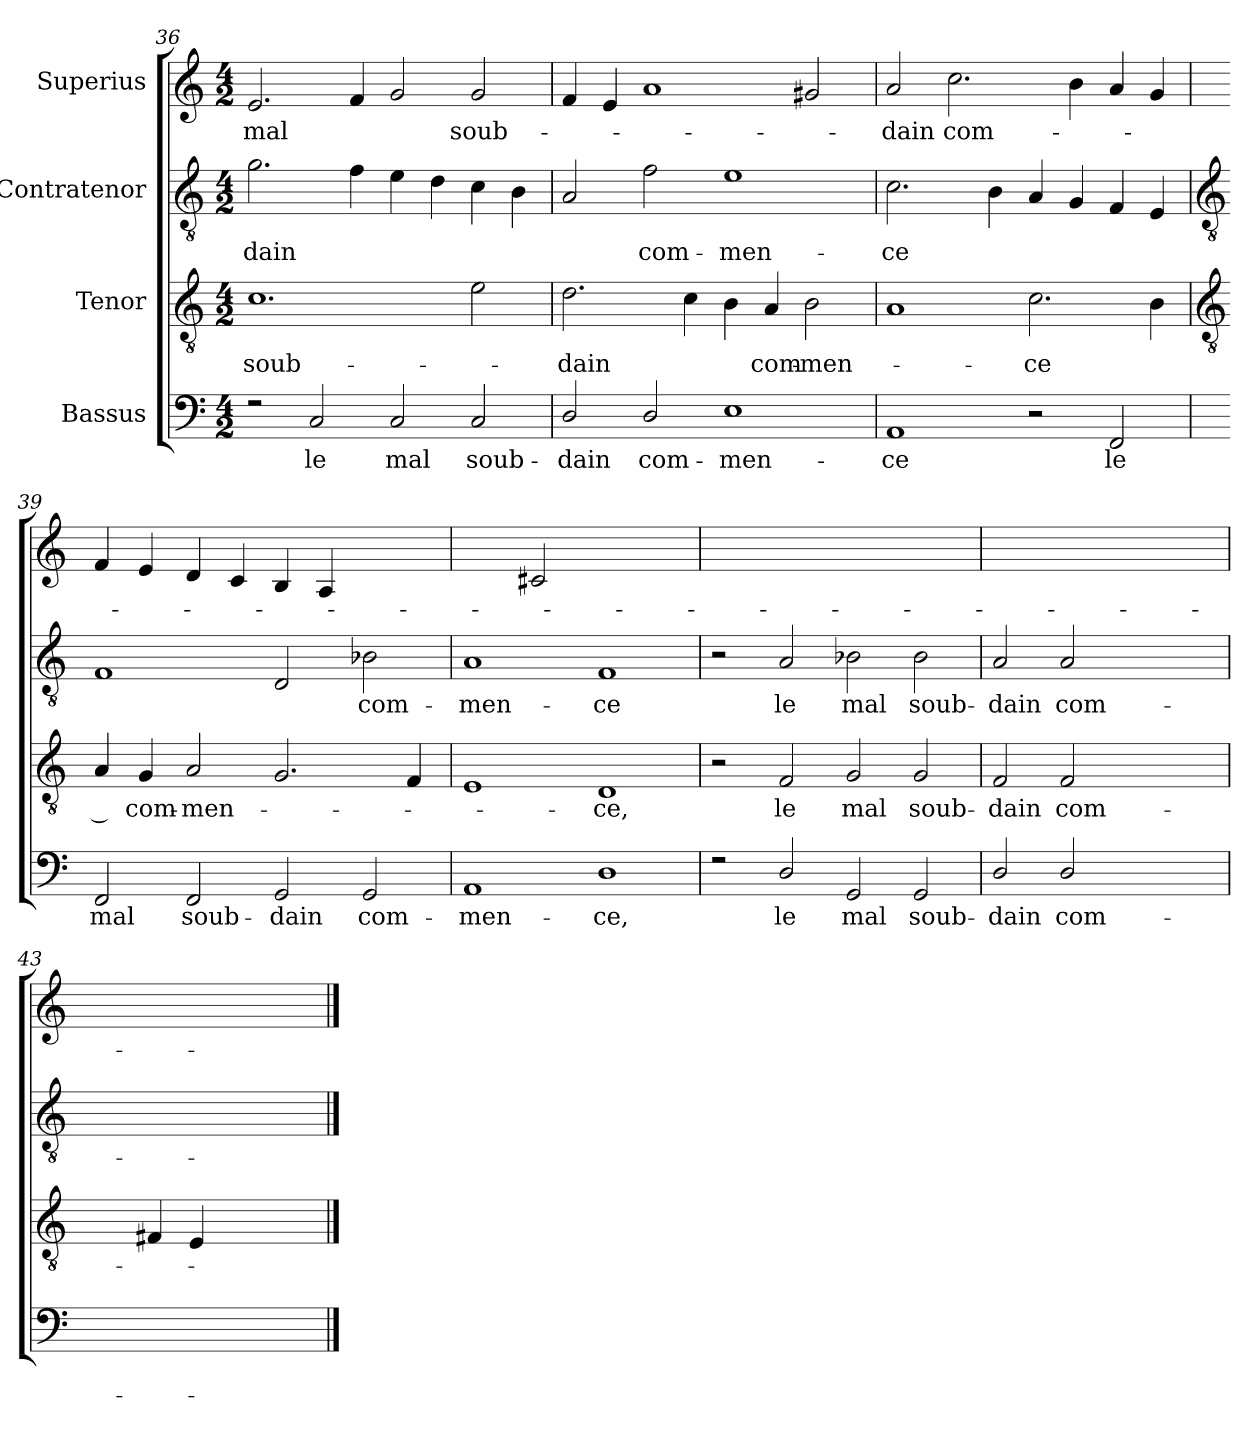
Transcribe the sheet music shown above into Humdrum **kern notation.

**kern	**text	**kern	**text	**kern	**text	**kern	**text
*part4	*part4	*part3	*part3	*part2	*part2	*part1	*part1
*staff4	*staff4	*staff3	*staff3	*staff2	*staff2	*staff1	*staff1
*I"Bassus	*	*I"Tenor	*	*I"Contratenor	*	*I"Superius	*
*clefF4	*	*clefGv2	*	*clefGv2	*	*clefG2	*
*k[]	*	*k[]	*	*k[]	*	*k[]	*
*C:	*	*C:	*	*C:	*	*C:	*
*M4/2	*	*M4/2	*	*M4/2	*	*M4/2	*
=36	=36	=36	=36	=36	=36	=36	=36
*^	*	*	*	*	*	*	*
!	!	!	!	!LO:LY:b	!	!LO:LY:b	!	!LO:LY:b
2r	0ryy	.	1.c	soub-	2.g	-dain	2.e	mal
!	!	!LO:LY:b	!	!	!	!	!	!
2C	.	le	.	.	.	.	.	.
.	.	.	.	.	4f	.	4f	.
!	!	!LO:LY:b	!	!	!	!	!	!
2C	.	mal	.	.	4e	.	2g	.
.	.	.	.	.	4d	.	.	.
!	!	!LO:LY:b	!	!	!	!	!	!LO:LY:b
2C	.	soub-	2e	.	4c	.	2g	soub-
.	.	.	.	.	4B	.	.	.
=37	=37	=37	=37	=37	=37	=37	=37	=37
!	!	!LO:LY:b	!	!LO:LY:b	!	!	!	!
2D	0ryy	-dain	2.d	-dain	2A	.	4f	.
.	.	.	.	.	.	.	4e	.
!	!	!LO:LY:b	!	!	!	!LO:LY:b	!	!
2D	.	com-	.	.	2f	com-	1a	.
.	.	.	4c	.	.	.	.	.
!	!	!LO:LY:b	!	!	!	!LO:LY:b	!	!
1E	.	-men-	4B	.	1e	-men-	.	.
!	!	!	!	!LO:LY:b	!	!	!	!
.	.	.	4A	com-	.	.	.	.
!	!	!	!	!LO:LY:b	!	!	!	!
.	.	.	2B	-men-	.	.	2g#	.
=38	=38	=38	=38	=38	=38	=38	=38	=38
!	!	!LO:LY:b	!	!	!	!LO:LY:b	!	!LO:LY:b
1AA	1.ryy	-ce	1A	.	2.c	-ce	2a	-dain
!	!	!	!	!	!	!	!	!LO:LY:b
.	.	.	.	.	.	.	2.cc	com-
.	.	.	.	.	4B	.	.	.
!	!	!	!	!LO:LY:b	!	!	!	!
2r	.	.	2.c	-ce	4A	.	.	.
.	.	.	.	.	4G	.	4b	.
!	!	!LO:LY:b	!	!	!	!	!	!
2FF	2GG\yy	le	.	.	4F	.	4a	.
.	.	.	4B	.	4E	.	4g	.
!!LO:LB:g=z
=39	=39	=39	=39	=39	=39	=39	=39	=39
*	*	*	*clefGv2	*	*clefGv2	*	*	*
!	!	!LO:LY:b	!	!LO:LY:b	!	!	!	!
2FF	2GG\yy	mal	4A	__	1F	.	4f	.
!	!	!	!	!LO:LY:b	!	!	!	!
.	.	.	4G	com-	.	.	4e	.
!	!	!LO:LY:b	!	!LO:LY:b	!	!	!	!
2FF	2GG\yy	soub-	2A	-men-	.	.	4d	.
.	.	.	.	.	.	.	4c	.
!	!	!LO:LY:b	!	!	!	!	!	!
2GG	2GG\yy	-dain	2.G	.	2D	.	4B	.
.	.	.	.	.	.	.	4A	.
!	!	!LO:LY:b	!	!	!	!LO:LY:b	!	!LO:LY:b
2GG	2GG\yy	com-	.	.	2B-	com-	[2dyy	-men
.	.	.	4F	.	.	.	.	.
=40	=40	=40	=40	=40	=40	=40	=40	=40
!	!	!LO:LY:b	!	!	!	!LO:LY:b	!	!
1AA	1GG\yy	-men-	1E	.	1A	-men-	2dyy]	.
.	.	.	.	.	.	.	2c#	.
!	!	!LO:LY:b	!	!LO:LY:b	!	!LO:LY:b	!	!LO:LY:b
1D	1GG\yy	-ce,	1D	-ce,	1F	-ce	[1dyy	ce.
=41	=41	=41	=41	=41	=41	=41	=41	=41
2r	0ryy	.	2r	.	2r	.	0dyy_	.
!	!	!LO:LY:b	!	!LO:LY:b	!	!LO:LY:b	!	!
2D	.	le	2F	le	2A	le	.	.
!	!	!LO:LY:b	!	!LO:LY:b	!	!LO:LY:b	!	!
2GG	.	mal	2G	mal	2B-	mal	.	.
!	!	!LO:LY:b	!	!LO:LY:b	!	!LO:LY:b	!	!
2GG	.	soub-	2G	soub-	2B-	soub-	.	.
=42	=42	=42	=42	=42	=42	=42	=42	=42
!	!	!LO:LY:b	!	!LO:LY:b	!	!LO:LY:b	!	!
2D	0ryy	-dain	2F	-dain	2A	-dain	0dyy_	.
!	!	!LO:LY:b	!	!LO:LY:b	!	!LO:LY:b	!	!
2D	.	com-	2F	com-	2A	com-	.	.
!	!	!LO:LY:b	!	!LO:LY:b	!	!LO:LY:b	!	!
[1GGyy	.	-men-	[1Gyy	-men	[1B-yy	-men-	.	.
=43	=43	=43	=43	=43	=43	=43	=43	=43
1GGyy]	0ryy	.	2Gyy]	.	1B-yy]	.	1dyy_	.
.	.	.	4F#	.	.	.	.	.
.	.	.	4E	.	.	.	.	.
!	!	!LO:LY:b	!	!LO:LY:b	!	!LO:LY:b	!	!
1Dyy	.	-ce.	1F#yy	ce.	1Ayy	-ce.	1dyy]	.
*v	*v	*	*	*	*	*	*	*
==	==	==	==	==	==	==	==
*-	*-	*-	*-	*-	*-	*-	*-
